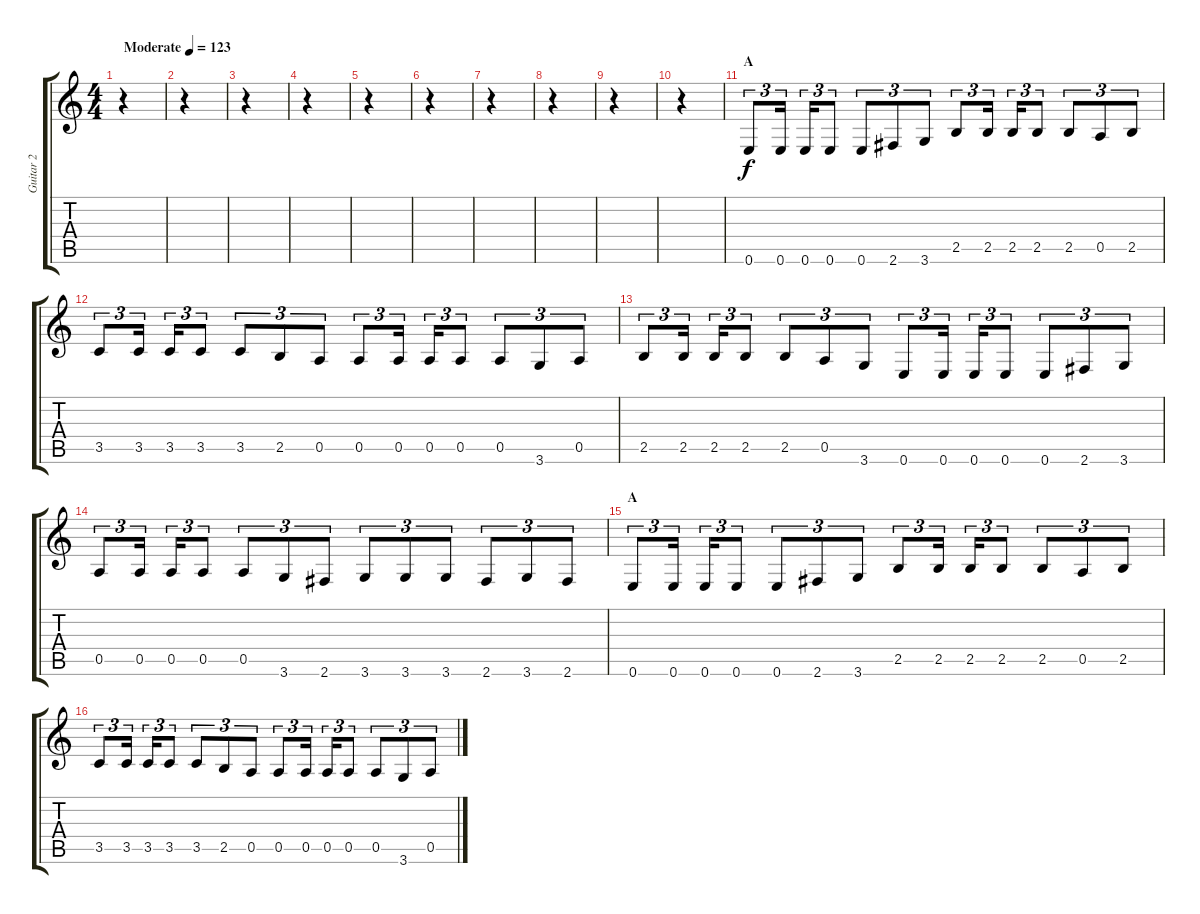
\track ("Guitar 2" "Guitar 2") {instrument distortionguitar}
\staff {score tabs}
\tuning (E4 B3 G3 D3 A2 E2) {hide}
\ts (4 4)
\tempo (123 "Moderate")
\clef g2
\ks c
r.4{dy f instrument distortionguitar} |
r.4 |
r.4 |
r.4 |
r.4 |
r.4 |
r.4 |
r.4 |
r.4 |
r.4 |
\section ("" "A")
0.6.8{tu (3 2)} 0.6.16{tu (3 2)} 0.6.16{tu (3 2)} 0.6.8{tu (3 2)} 0.6.8{tu (3 2)} 2.6.8{tu (3 2)} 3.6.8{tu (3 2)} 2.5.8{tu (3 2)} 2.5.16{tu (3 2)} 2.5.16{tu (3 2)} 2.5.8{tu (3 2)} 2.5.8{tu (3 2)} 0.5.8{tu (3 2)} 2.5.8{tu (3 2)} |
3.5.8{tu (3 2)} 3.5.16{tu (3 2)} 3.5.16{tu (3 2)} 3.5.8{tu (3 2)} 3.5.8{tu (3 2)} 2.5.8{tu (3 2)} 0.5.8{tu (3 2)} 0.5.8{tu (3 2)} 0.5.16{tu (3 2)} 0.5.16{tu (3 2)} 0.5.8{tu (3 2)} 0.5.8{tu (3 2)} 3.6.8{tu (3 2)} 0.5.8{tu (3 2)} |
2.5.8{tu (3 2)} 2.5.16{tu (3 2)} 2.5.16{tu (3 2)} 2.5.8{tu (3 2)} 2.5.8{tu (3 2)} 0.5.8{tu (3 2)} 3.6.8{tu (3 2)} 0.6.8{tu (3 2)} 0.6.16{tu (3 2)} 0.6.16{tu (3 2)} 0.6.8{tu (3 2)} 0.6.8{tu (3 2)} 2.6.8{tu (3 2)} 3.6.8{tu (3 2)} |
0.5.8{tu (3 2)} 0.5.16{tu (3 2)} 0.5.16{tu (3 2)} 0.5.8{tu (3 2)} 0.5.8{tu (3 2)} 3.6.8{tu (3 2)} 2.6.8{tu (3 2)} 3.6.8{tu (3 2)} 3.6.8{tu (3 2)} 3.6.8{tu (3 2)} 2.6.8{tu (3 2)} 3.6.8{tu (3 2)} 2.6.8{tu (3 2)} |
\section ("" "A")
0.6.8{tu (3 2)} 0.6.16{tu (3 2)} 0.6.16{tu (3 2)} 0.6.8{tu (3 2)} 0.6.8{tu (3 2)} 2.6.8{tu (3 2)} 3.6.8{tu (3 2)} 2.5.8{tu (3 2)} 2.5.16{tu (3 2)} 2.5.16{tu (3 2)} 2.5.8{tu (3 2)} 2.5.8{tu (3 2)} 0.5.8{tu (3 2)} 2.5.8{tu (3 2)} |
3.5.8{tu (3 2)} 3.5.16{tu (3 2)} 3.5.16{tu (3 2)} 3.5.8{tu (3 2)} 3.5.8{tu (3 2)} 2.5.8{tu (3 2)} 0.5.8{tu (3 2)} 0.5.8{tu (3 2)} 0.5.16{tu (3 2)} 0.5.16{tu (3 2)} 0.5.8{tu (3 2)} 0.5.8{tu (3 2)} 3.6.8{tu (3 2)} 0.5.8{tu (3 2)}
